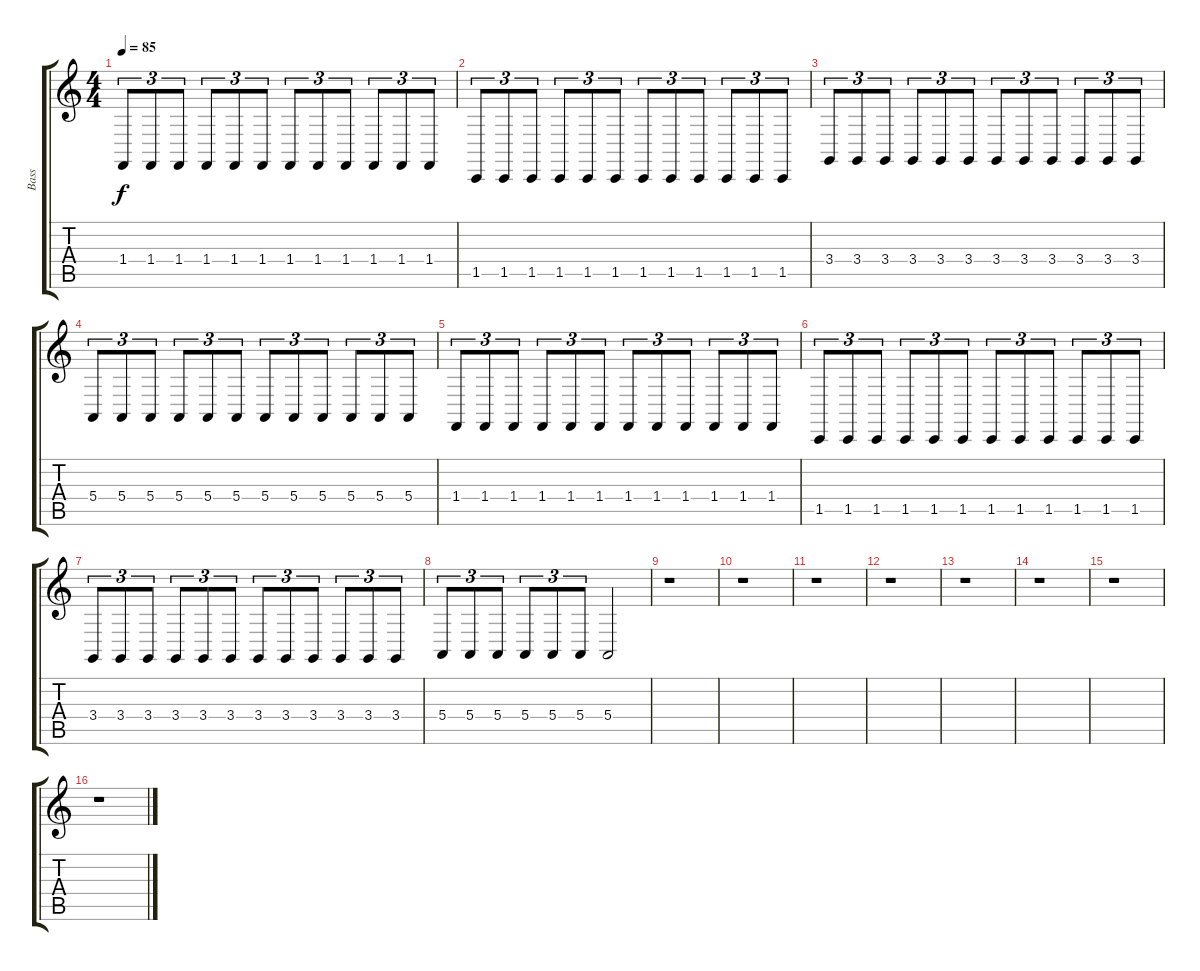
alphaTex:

\track ("Bass" "Bass") {instrument electricbasspick}
\staff {score tabs}
\tuning (G2 D2 A1 E1 B0 E2) {hide}
\ts (4 4)
\tempo 85
\clef g2
\ks c
1.4.8{tu (3 2) dy f} 1.4.8{tu (3 2)} 1.4.8{tu (3 2)} 1.4.8{tu (3 2)} 1.4.8{tu (3 2)} 1.4.8{tu (3 2)} 1.4.8{tu (3 2)} 1.4.8{tu (3 2)} 1.4.8{tu (3 2)} 1.4.8{tu (3 2)} 1.4.8{tu (3 2)} 1.4.8{tu (3 2)} |
1.5.8{tu (3 2)} 1.5.8{tu (3 2)} 1.5.8{tu (3 2)} 1.5.8{tu (3 2)} 1.5.8{tu (3 2)} 1.5.8{tu (3 2)} 1.5.8{tu (3 2)} 1.5.8{tu (3 2)} 1.5.8{tu (3 2)} 1.5.8{tu (3 2)} 1.5.8{tu (3 2)} 1.5.8{tu (3 2)} |
3.4.8{tu (3 2)} 3.4.8{tu (3 2)} 3.4.8{tu (3 2)} 3.4.8{tu (3 2)} 3.4.8{tu (3 2)} 3.4.8{tu (3 2)} 3.4.8{tu (3 2)} 3.4.8{tu (3 2)} 3.4.8{tu (3 2)} 3.4.8{tu (3 2)} 3.4.8{tu (3 2)} 3.4.8{tu (3 2)} |
5.4.8{tu (3 2)} 5.4.8{tu (3 2)} 5.4.8{tu (3 2)} 5.4.8{tu (3 2)} 5.4.8{tu (3 2)} 5.4.8{tu (3 2)} 5.4.8{tu (3 2)} 5.4.8{tu (3 2)} 5.4.8{tu (3 2)} 5.4.8{tu (3 2)} 5.4.8{tu (3 2)} 5.4.8{tu (3 2)} |
1.4.8{tu (3 2)} 1.4.8{tu (3 2)} 1.4.8{tu (3 2)} 1.4.8{tu (3 2)} 1.4.8{tu (3 2)} 1.4.8{tu (3 2)} 1.4.8{tu (3 2)} 1.4.8{tu (3 2)} 1.4.8{tu (3 2)} 1.4.8{tu (3 2)} 1.4.8{tu (3 2)} 1.4.8{tu (3 2)} |
1.5.8{tu (3 2)} 1.5.8{tu (3 2)} 1.5.8{tu (3 2)} 1.5.8{tu (3 2)} 1.5.8{tu (3 2)} 1.5.8{tu (3 2)} 1.5.8{tu (3 2)} 1.5.8{tu (3 2)} 1.5.8{tu (3 2)} 1.5.8{tu (3 2)} 1.5.8{tu (3 2)} 1.5.8{tu (3 2)} |
3.4.8{tu (3 2)} 3.4.8{tu (3 2)} 3.4.8{tu (3 2)} 3.4.8{tu (3 2)} 3.4.8{tu (3 2)} 3.4.8{tu (3 2)} 3.4.8{tu (3 2)} 3.4.8{tu (3 2)} 3.4.8{tu (3 2)} 3.4.8{tu (3 2)} 3.4.8{tu (3 2)} 3.4.8{tu (3 2)} |
5.4.8{tu (3 2)} 5.4.8{tu (3 2)} 5.4.8{tu (3 2)} 5.4.8{tu (3 2)} 5.4.8{tu (3 2)} 5.4.8{tu (3 2)} 5.4.2 |
r.1 |
r.1 |
r.1 |
r.1 |
r.1 |
r.1 |
r.1 |
r.1
